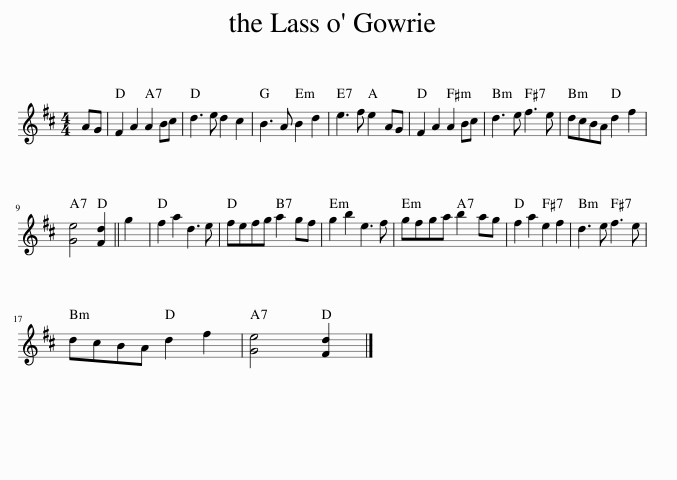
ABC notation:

X:1
L:1/8
M:4/4
I:linebreak $
K:D
V:1 treble
V:1
 AG | F2 A2 A2 Bc | d3 e d2 c2 | B3 A B2 d2 | e3 f e2 AG | %5
 F2 A2 A2 Bc | d3 e f3 e | dcBA d2 f2 |$ [Ge]4 [Fd]2 || g2 | %10
 f2 a2 d3 e | fefg a2 gf | g2 b2 e3 f | gfga b2 ag | f2 a2 e2 f2 | %15
 d3 e f3 e |$ dcBA d2 f2 | [Ge]4 [Fd]2 |] %18
